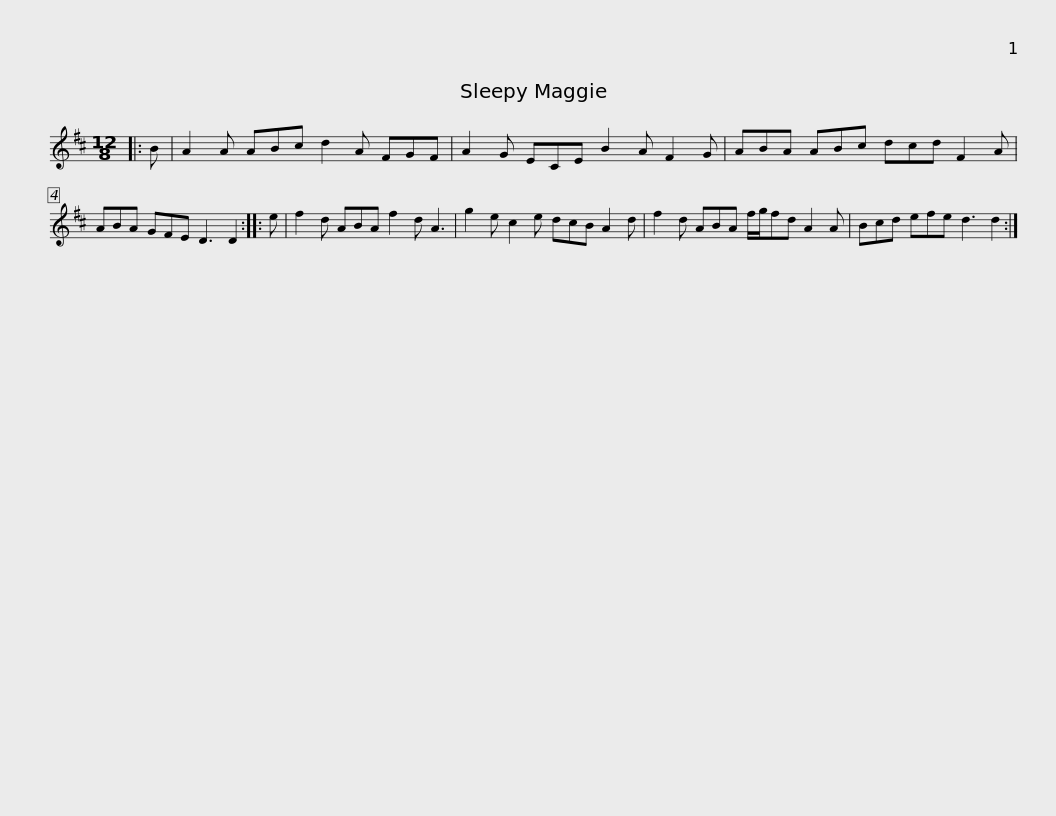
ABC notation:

X:1
L:1/8
M:12/8
I:linebreak $
K:D
V:1 treble
V:1
|: B | A2 A ABc d2 A FGF | A2 G ECE B2 A F2 G | ABA ABc dcd F2 A |$ ABA GFE D3 D2 :: %5
 e | f2 d ABA f2 d A3 | g2 e c2 e dcB A2 d | f2 d ABA f/g/fd A2 A |$ Bcd efe d3 d2 :| %10
